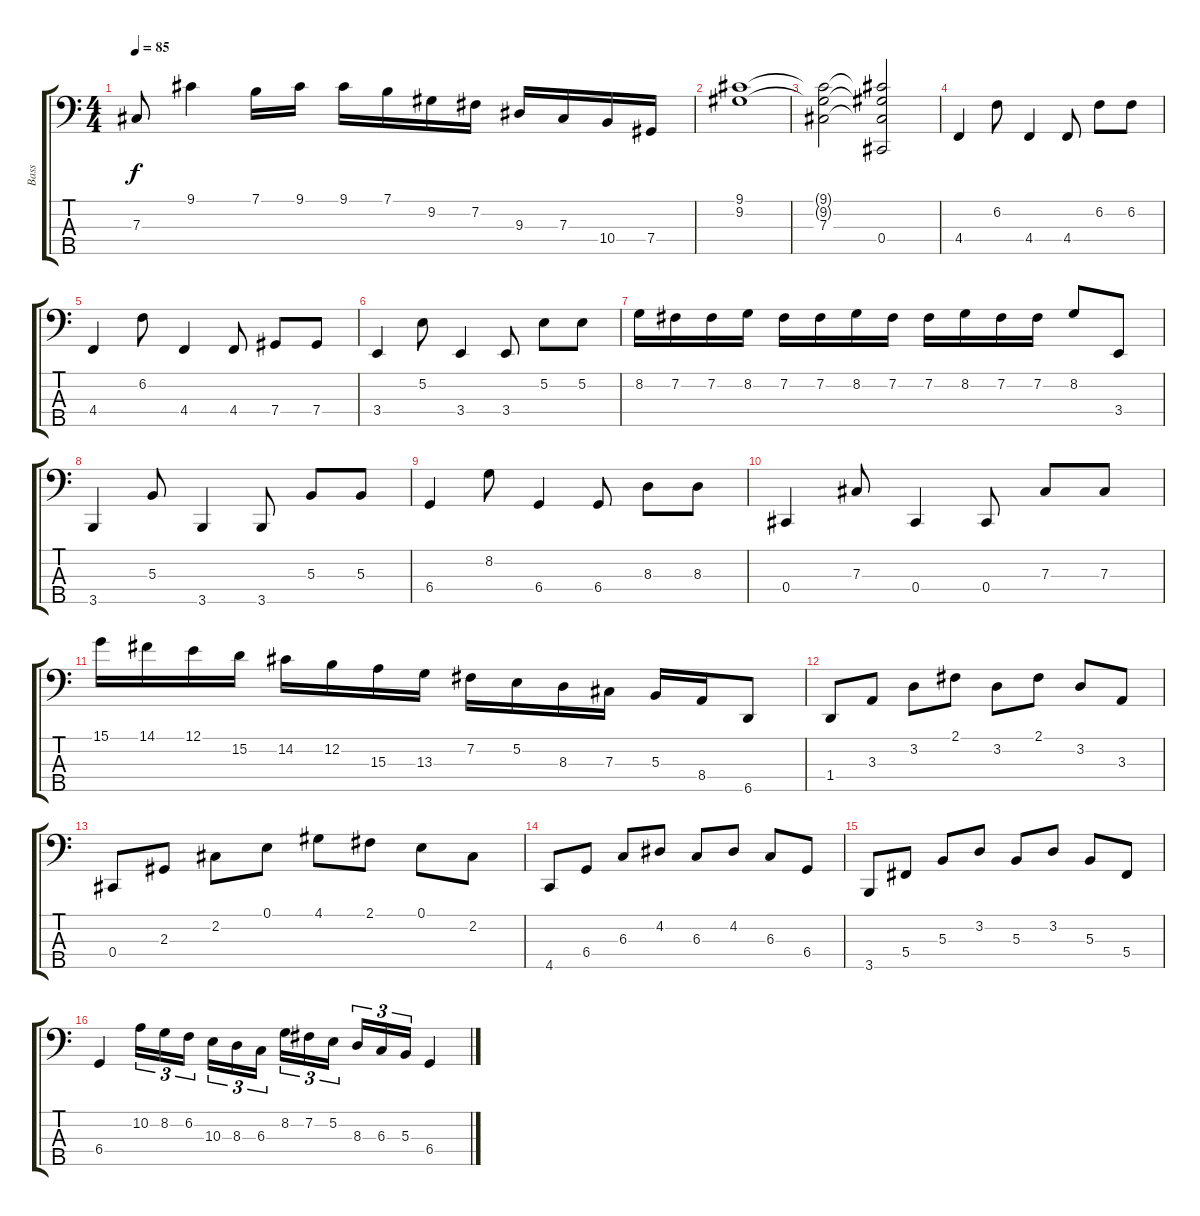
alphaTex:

\track ("Bass" "Bass") {instrument electricbassfinger}
\staff {score tabs}
\tuning (E2 B1 Gb1 Db1 Ab0) {hide}
\ts (4 4)
\tempo 85
\clef f4
\ks c
7.3.8{dy f} 9.1.4 7.1.16 9.1.16 9.1.16 7.1.16 9.2.16 7.2.16 9.3.16 7.3.16 10.4.16 7.4.16 |
(9.1 9.2).1 |
(9.1{t} 9.2{t} 7.3).2 (9.1{t} 9.2{t} 7.3{t} 0.4).2 |
4.4.4 6.2.8 4.4.4 4.4.8 6.2.8 6.2.8 |
4.4.4 6.2.8 4.4.4 4.4.8 7.4.8 7.4.8 |
3.4.4 5.2.8 3.4.4 3.4.8 5.2.8 5.2.8 |
8.2.16 7.2.16 7.2.16 8.2.16 7.2.16 7.2.16 8.2.16 7.2.16 7.2.16 8.2.16 7.2.16 7.2.16 8.2.8 3.4.8 |
3.5.4 5.3.8 3.5.4 3.5.8 5.3.8 5.3.8 |
6.4.4 8.2.8 6.4.4 6.4.8 8.3.8 8.3.8 |
0.4.4 7.3.8 0.4.4 0.4.8 7.3.8 7.3.8 |
15.1.16 14.1.16 12.1.16 15.2.16 14.2.16 12.2.16 15.3.16 13.3.16 7.2.16 5.2.16 8.3.16 7.3.16 5.3.16 8.4.16 6.5.8 |
1.4.8 3.3.8 3.2.8 2.1.8 3.2.8 2.1.8 3.2.8 3.3.8 |
0.4.8 2.3.8 2.2.8 0.1.8 4.1.8 2.1.8 0.1.8 2.2.8 |
4.5.8 6.4.8 6.3.8 4.2.8 6.3.8 4.2.8 6.3.8 6.4.8 |
3.5.8 5.4.8 5.3.8 3.2.8 5.3.8 3.2.8 5.3.8 5.4.8 |
6.4.4 10.2.16{tu (3 2)} 8.2.16{tu (3 2)} 6.2.16{tu (3 2) beam splitsecondary} 10.3.16{tu (3 2)} 8.3.16{tu (3 2)} 6.3.16{tu (3 2)} 8.2.16{tu (3 2)} 7.2.16{tu (3 2)} 5.2.16{tu (3 2) beam splitsecondary} 8.3.16{tu (3 2)} 6.3.16{tu (3 2)} 5.3.16{tu (3 2)} 6.4.4
